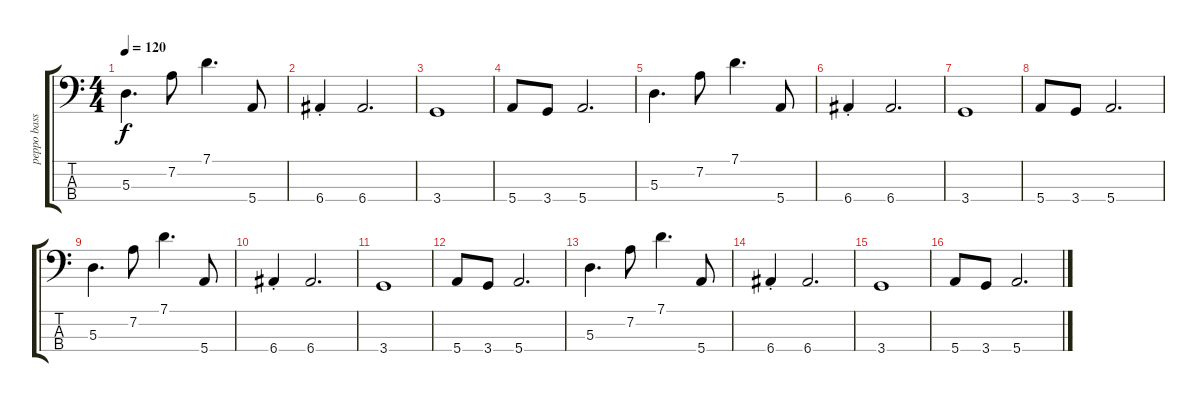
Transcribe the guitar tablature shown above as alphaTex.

\track ("peppo bass" "peppo bass") {instrument electricbassfinger}
\staff {score tabs}
\tuning (G2 D2 A1 E1) {hide}
\ts (4 4)
\tempo 120
\clef f4
\ks c
5.3.4{d dy f} 7.2.8 7.1.4{d} 5.4.8 |
6.4{st}.4 6.4.2{d} |
3.4.1 |
5.4.8 3.4.8 5.4.2{d} |
5.3.4{d} 7.2.8 7.1.4{d} 5.4.8 |
6.4{st}.4 6.4.2{d} |
3.4.1 |
5.4.8 3.4.8 5.4.2{d} |
5.3.4{d} 7.2.8 7.1.4{d} 5.4.8 |
6.4{st}.4 6.4.2{d} |
3.4.1 |
5.4.8 3.4.8 5.4.2{d} |
5.3.4{d} 7.2.8 7.1.4{d} 5.4.8 |
6.4{st}.4 6.4.2{d} |
3.4.1 |
5.4.8 3.4.8 5.4.2{d}
